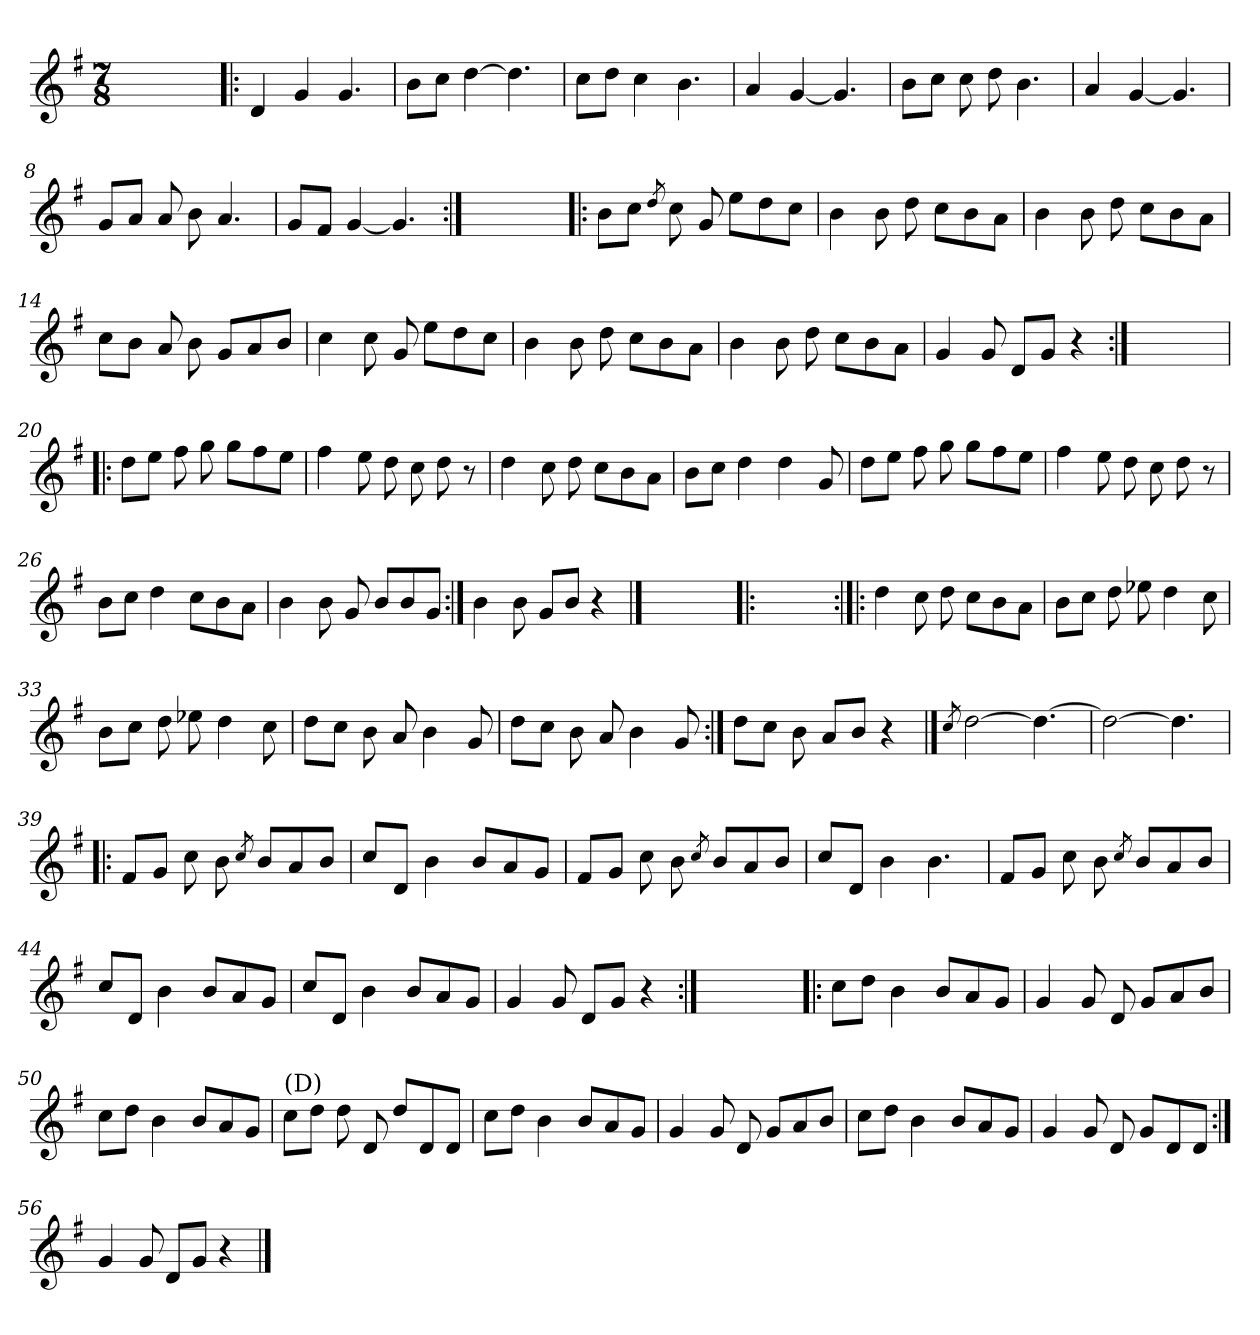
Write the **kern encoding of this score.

**kern
*part1
*staff1
*clefG2
*k[f#]
*G:
*M7/8
=1
2..ryy
=2!|:
4d/
4g/
4.g/
=3
8b\L
8cc\J
[4dd\
4.dd\]
=4
8cc\L
8dd\J
4cc\
4.b\
=5
4a/
[4g/
4.g/]
=6
8b\L
8cc\J
8cc\
8dd\
4.b\
=7
4a/
[4g/
4.g/]
=8
8g/L
8a/J
8a/
8b\
4.a/
=9
8g/L
8f#/J
[4g/
4.g/]
=10:|!
2..ryy
!!LO:LB:g=z
=11!|:
8b\L
8cc\J
8qdd/
8cc\
8g/
8ee\L
8dd\
8cc\J
=12
4b\
8b\
8dd\
8cc\L
8b\
8a\J
=13
4b\
8b\
8dd\
8cc\L
8b\
8a\J
=14
8cc\L
8b\J
8a/
8b\
8g/L
8a/
8b/J
=15
4cc\
8cc\
8g/
8ee\L
8dd\
8cc\J
=16
4b\
8b\
8dd\
8cc\L
8b\
8a\J
!!LO:LB:g=z
=17
4b\
8b\
8dd\
8cc\L
8b\
8a\J
=18
4g/
8g/
8d/L
8g/J
4r
=19:|!
2..ryy
=20!|:
8dd\L
8ee\J
8ff#\
8gg\
8gg\L
8ff#\
8ee\J
=21
4ff#\
8ee\
8dd\
8cc\
8dd\
8r
=22
4dd\
8cc\
8dd\
8cc\L
8b\
8a\J
=23
8b\L
8cc\J
4dd\
4dd\
8g/
!!LO:LB:g=z
=24
8dd\L
8ee\J
8ff#\
8gg\
8gg\L
8ff#\
8ee\J
=25
4ff#\
8ee\
8dd\
8cc\
8dd\
8r
=26
8b\L
8cc\J
4dd\
8cc\L
8b\
8a\J
=27
4b\
8b\
8g/
8b/L
8b/
8g/J
=28:|!
4b\
8b\
8g/L
8b/J
4r
==29
2..ryy
=30!|:
2..ryy
=31:|!|:
4dd\
8cc\
8dd\
8cc\L
8b\
8a\J
!!LO:LB:g=z
=32
8b\L
8cc\J
8dd\
8ee-X\
4dd\
8cc\
=33
8b\L
8cc\J
8dd\
8ee-X\
4dd\
8cc\
=34
8dd\L
8cc\J
8b\
8a/
4b\
8g/
=35
8dd\L
8cc\J
8b\
8a/
4b\
8g/
=36:|!
8dd\L
8cc\J
8b\
8a/L
8b/J
4r
==37
8qcc/
[2dd\
4.dd\_
=38
2dd\_
4.dd\]
!!LO:LB:g=z
=39!|:
8f#/L
8g/J
8cc\
8b\
8qcc/
8b/L
8a/
8b/J
=40
8cc/L
8d/J
4b\
8b/L
8a/
8g/J
=41
8f#/L
8g/J
8cc\
8b\
8qcc/
8b/L
8a/
8b/J
=42
8cc/L
8d/J
4b\
4.b\
=43
8f#/L
8g/J
8cc\
8b\
8qcc/
8b/L
8a/
8b/J
=44
8cc/L
8d/J
4b\
8b/L
8a/
8g/J
!!LO:LB:g=z
=45
8cc/L
8d/J
4b\
8b/L
8a/
8g/J
=46
4g/
8g/
8d/L
8g/J
4r
=47:|!
2..ryy
=48!|:
8cc\L
8dd\J
4b\
8b/L
8a/
8g/J
=49
4g/
8g/
8d/
8g/L
8a/
8b/J
=50
8cc\L
8dd\J
4b\
8b/L
8a/
8g/J
=51
!LO:TX:a:t=(D)
8cc\L
8dd\J
8dd\
8d/
8dd/L
8d/
8d/J
!!LO:LB:g=z
=52
8cc\L
8dd\J
4b\
8b/L
8a/
8g/J
=53
4g/
8g/
8d/
8g/L
8a/
8b/J
=54
8cc\L
8dd\J
4b\
8b/L
8a/
8g/J
=55
4g/
8g/
8d/
8g/L
8d/
8d/J
=56:|!
4g/
8g/
8d/L
8g/J
4r
==
*-
